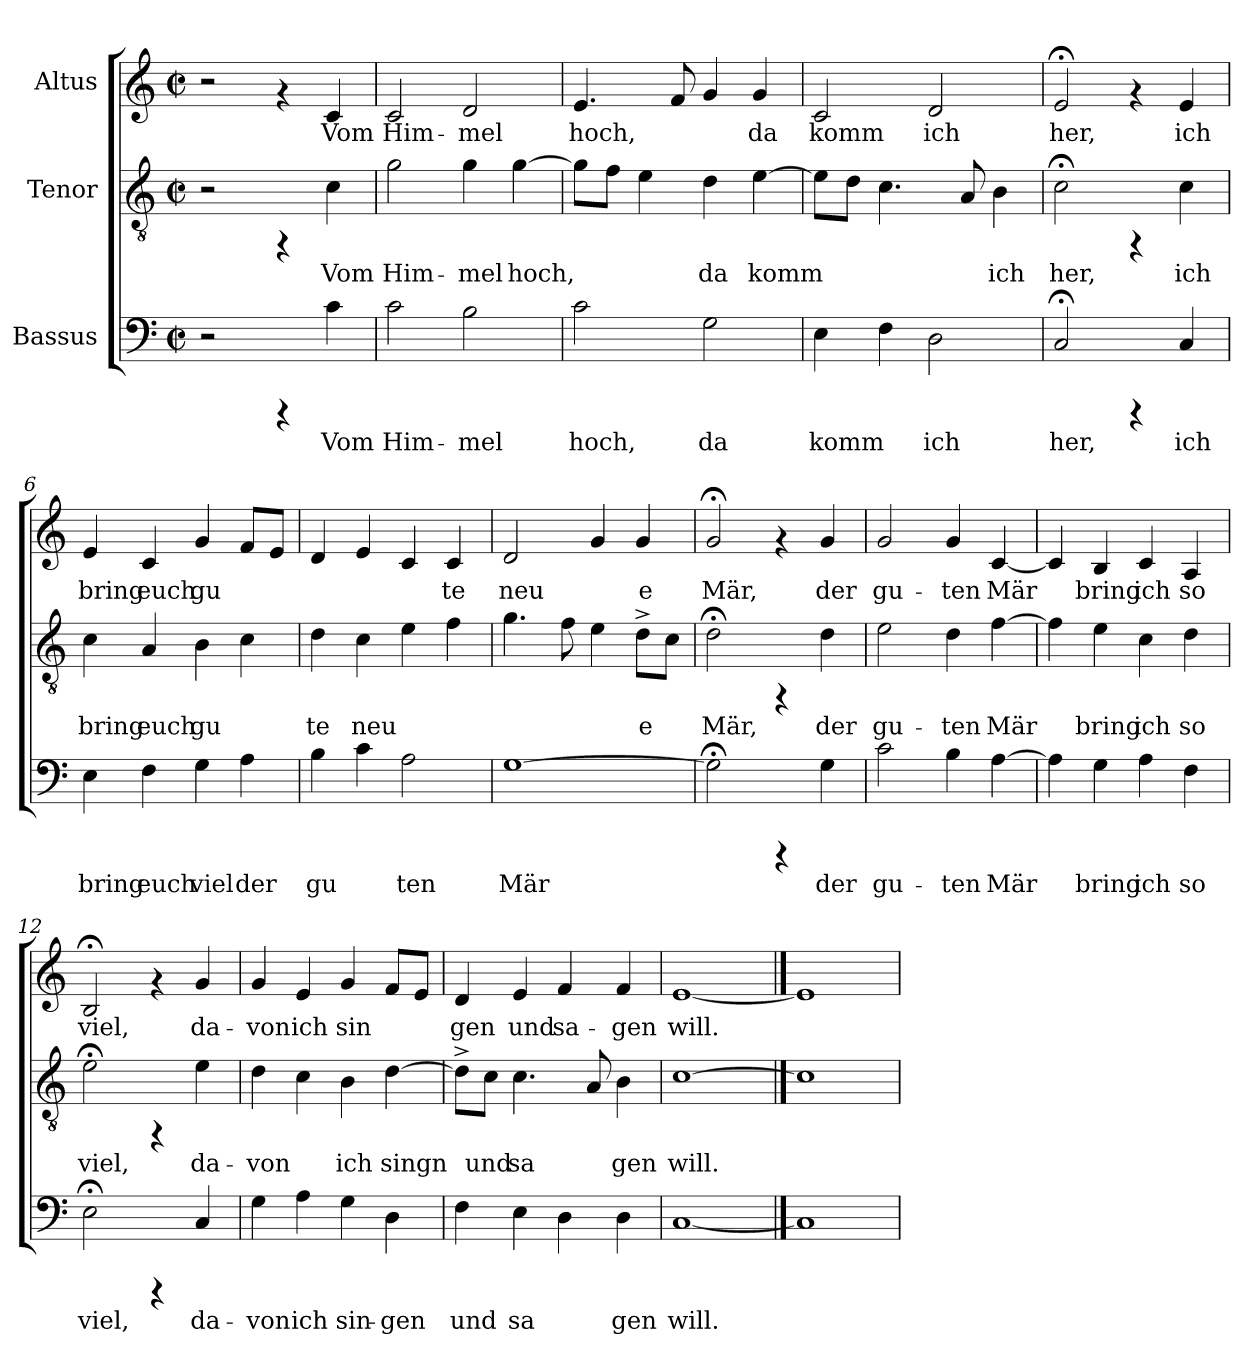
**kern	**text	**kern	**text	**kern	**text
*part3	*part3	*part2	*part2	*part1	*part1
*staff3	*staff3	*staff2	*staff2	*staff1	*staff1
*I"Bassus	*	*I"Tenor	*	*I"Altus	*
!!LO:PB:g=z
*stria5	*	*stria5	*	*stria5	*
*clefF4	*	*clefGv2	*	*clefG2	*
*k[]	*	*k[]	*	*k[]	*
*C:	*	*C:	*	*C:	*
*M2/2	*	*M2/2	*	*M2/2	*
*met(c|)	*	*met(c|)	*	*met(c|)	*
=1	=1	=1	=1	=1	=1
2r	.	2r	.	2r	.
4rCCC	.	4rFF	.	4rf	.
!	!LO:LY:b:cj	!	!LO:LY:b:cj	!	!LO:LY:b:cj
4c\	Vom	4c\	Vom	4c/	Vom
=2	=2	=2	=2	=2	=2
!	!LO:LY:b:cj	!	!LO:LY:b:cj	!	!LO:LY:b:cj
2c\	Him-	2g\	Him-	2c/	Him-
!	!LO:LY:b:cj	!	!LO:LY:b:cj	!	!LO:LY:b:cj
2B\	-mel	4g\	-mel	2d/	-mel
!	!	!	!LO:LY:b:cj	!	!
.	.	[>4g\	hoch,	.	.
=3	=3	=3	=3	=3	=3
!	!LO:LY:b:cj	!	!LO:LY:b:cj	!	!LO:LY:b:cj
2c\	hoch,	8g\L]	.	4.e/	hoch,
!	!	!	!LO:LY:b:cj	!	!
.	.	8f\J	.	.	.
!	!	!	!LO:LY:b:cj	!	!
.	.	4e\	.	.	.
!	!	!	!	!	!LO:LY:b:cj
.	.	.	.	8f/	.
!	!LO:LY:b:cj	!	!LO:LY:b:cj	!	!LO:LY:b:cj
2G\	da	4d\	da	4g/	.
!	!	!	!LO:LY:b:cj	!	!LO:LY:b:cj
.	.	[>4e\	komm	4g/	da
=4	=4	=4	=4	=4	=4
!	!LO:LY:b:cj	!	!LO:LY:b:cj	!	!LO:LY:b:cj
4E\	komm	8e\L]	.	2c/	komm
!	!	!	!LO:LY:b:cj	!	!
.	.	8d\J	.	.	.
!	!LO:LY:b:cj	!	!LO:LY:b:cj	!	!
4F\	.	4.c\	.	.	.
!	!LO:LY:b:cj	!	!	!	!LO:LY:b:cj
2D\	ich	.	.	2d/	ich
!	!	!	!LO:LY:b:cj	!	!
.	.	8A/	.	.	.
!	!	!	!LO:LY:b:cj	!	!
.	.	4B\	ich	.	.
=5	=5	=5	=5	=5	=5
!	!LO:LY:b:cj	!	!LO:LY:b:cj	!	!LO:LY:b:cj
2C;</	her,	2c;<\	her,	2e;</	her,
4rCCC	.	4rFF	.	4rf	.
!	!LO:LY:b:cj	!	!LO:LY:b:cj	!	!LO:LY:b:cj
4C/	ich	4c\	ich	4e/	ich
!!LO:LB:g=z
=6	=6	=6	=6	=6	=6
!	!LO:LY:b:cj	!	!LO:LY:b:cj	!	!LO:LY:b:cj
4E\	bring	4c\	bring	4e/	bring
!	!LO:LY:b:cj	!	!LO:LY:b:cj	!	!LO:LY:b:cj
4F\	euch	4A/	euch	4c/	euch
!	!LO:LY:b:cj	!	!LO:LY:b:cj	!	!LO:LY:b:cj
4G\	viel	4B\	gu-	4g/	gu-
!	!LO:LY:b:cj	!	!LO:LY:b:cj	!	!LO:LY:b:cj
4A\	der	4c\	--	8f/L	--
!	!	!	!	!	!LO:LY:b:cj
.	.	.	.	8e/J	--
=7	=7	=7	=7	=7	=7
!	!LO:LY:b:cj	!	!LO:LY:b:cj	!	!LO:LY:b:cj
4B\	gu-	4d\	-te	4d/	--
!	!LO:LY:b:cj	!	!LO:LY:b:cj	!	!LO:LY:b:cj
4c\	--	4c\	neu-	4e/	--
!	!LO:LY:b:cj	!	!LO:LY:b:cj	!	!LO:LY:b:cj
2A\	-ten	4e\	--	4c/	--
!	!	!	!LO:LY:b:cj	!	!LO:LY:b:cj
.	.	4f\	--	4c/	-te
=8	=8	=8	=8	=8	=8
!	!LO:LY:b:cj	!	!LO:LY:b:cj	!	!LO:LY:b:cj
[>1G	Mär	4.g\	--	2d/	neu-
!	!	!	!LO:LY:b:cj	!	!
.	.	8f\	--	.	.
!	!	!	!LO:LY:b:cj	!	!LO:LY:b:cj
.	.	4e\	--	4g/	--
!	!	!	!LO:LY:b:cj	!	!LO:LY:b:cj
.	.	8d^<\L	-e	4g/	-e
!	!	!	!LO:LY:b:cj	!	!
.	.	8c\J	.	.	.
=9	=9	=9	=9	=9	=9
!	!LO:LY:b:cj	!	!LO:LY:b:cj	!	!LO:LY:b:cj
2G;<\]	.	2d;<\	Mär,	2g;</	Mär,
4rCCC	.	4rFF	.	4rf	.
!	!LO:LY:b:cj	!	!LO:LY:b:cj	!	!LO:LY:b:cj
4G\	der	4d\	der	4g/	der
=10	=10	=10	=10	=10	=10
!	!LO:LY:b:cj	!	!LO:LY:b:cj	!	!LO:LY:b:cj
2c\	gu-	2e\	gu-	2g/	gu-
!	!LO:LY:b:cj	!	!LO:LY:b:cj	!	!LO:LY:b:cj
4B\	-ten	4d\	-ten	4g/	-ten
!	!LO:LY:b:cj	!	!LO:LY:b:cj	!	!LO:LY:b:cj
[<4A\	Mär	[<4f\	Mär	[<4c/	Mär
!!LO:PB:g=z
=11	=11	=11	=11	=11	=11
!	!LO:LY:b:cj	!	!LO:LY:b:cj	!	!LO:LY:b:cj
4A\]	.	4f\]	.	4c/]	.
!	!LO:LY:b:cj	!	!LO:LY:b:cj	!	!LO:LY:b:cj
4G\	bring	4e\	bring	4B/	bring
!	!LO:LY:b:cj	!	!LO:LY:b:cj	!	!LO:LY:b:cj
4A\	ich	4c\	ich	4c/	ich
!	!LO:LY:b:cj	!	!LO:LY:b:cj	!	!LO:LY:b:cj
4F\	so	4d\	so	4A/	so
=12	=12	=12	=12	=12	=12
!	!LO:LY:b:cj	!	!LO:LY:b:cj	!	!LO:LY:b:cj
2E;<\	viel,	2e;<\	viel,	2B;</	viel,
4rCCC	.	4rFF	.	4rf	.
!	!LO:LY:b:cj	!	!LO:LY:b:cj	!	!LO:LY:b:cj
4C/	da-	4e\	da-	4g/	da-
=13	=13	=13	=13	=13	=13
!	!LO:LY:b:cj	!	!LO:LY:b:cj	!	!LO:LY:b:cj
4G\	-von	4d\	-von	4g/	-von
!	!LO:LY:b:cj	!	!LO:LY:b:cj	!	!LO:LY:b:cj
4A\	ich	4c\	.	4e/	ich
!	!LO:LY:b:cj	!	!LO:LY:b:cj	!	!LO:LY:b:cj
4G\	sin-	4B\	ich	4g/	sin-
!	!LO:LY:b:cj	!	!LO:LY:b:cj	!	!LO:LY:b:cj
4D\	-gen	[>4d\	singn	8f/L	--
!	!	!	!	!	!LO:LY:b:cj
.	.	.	.	8e/J	--
=14	=14	=14	=14	=14	=14
!	!LO:LY:b:cj	!	!LO:LY:b:cj	!	!LO:LY:b:cj
4F\	und	8d^<\L]	.	4d/	-gen
!	!	!	!LO:LY:b:cj	!	!
.	.	8c\J	und	.	.
!	!LO:LY:b:cj	!	!LO:LY:b:cj	!	!LO:LY:b:cj
4E\	sa-	4.c\	sa-	4e/	und
!	!LO:LY:b:cj	!	!	!	!LO:LY:b:cj
4D\	--	.	.	4f/	sa-
!	!	!	!LO:LY:b:cj	!	!
.	.	8A/	--	.	.
!	!LO:LY:b:cj	!	!LO:LY:b:cj	!	!LO:LY:b:cj
4D\	-gen	4B\	-gen	4f/	-gen
=15	=15	=15	=15	=15	=15
!	!LO:LY:b:cj	!	!LO:LY:b:cj	!	!LO:LY:b:cj
[1C	will.	[1c	will.	[1e	will.
==16	==16	==16	==16	==16	==16
1C]	.	1c]	.	1e]	.
=	=	=	=	=	=
*-	*-	*-	*-	*-	*-
